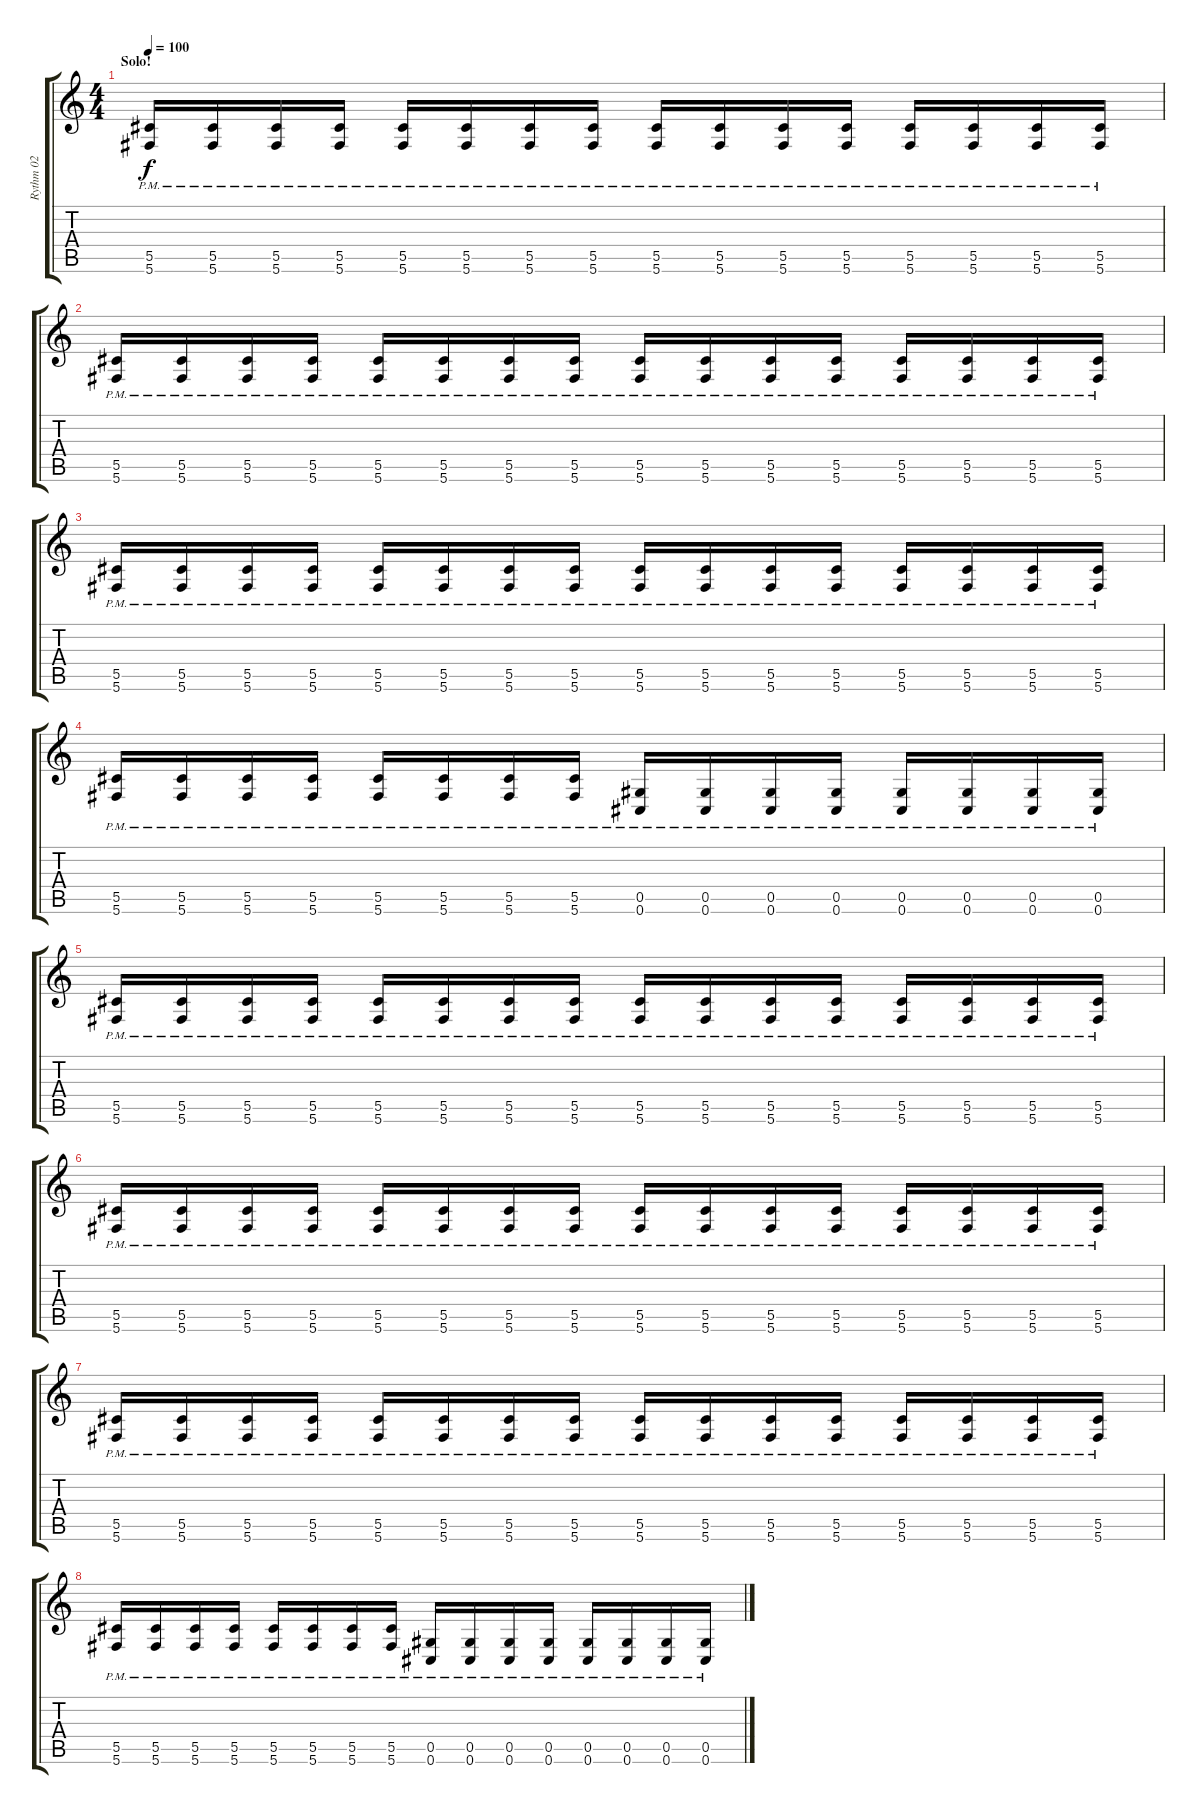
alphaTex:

\track ("Rythm 02" "Rythm 02") {instrument distortionguitar}
\staff {score tabs}
\tuning (Eb4 Bb3 Gb3 Db3 Ab2 Db2) {hide}
\ts (4 4)
\section ("" "Solo!")
\tempo 100
\clef g2
\ks c
(5.5{pm} 5.6{pm}).16{dy f} (5.5{pm} 5.6{pm}).16 (5.5{pm} 5.6{pm}).16 (5.5{pm} 5.6{pm}).16 (5.5{pm} 5.6{pm}).16 (5.5{pm} 5.6{pm}).16 (5.5{pm} 5.6{pm}).16 (5.5{pm} 5.6{pm}).16 (5.5{pm} 5.6{pm}).16 (5.5{pm} 5.6{pm}).16 (5.5{pm} 5.6{pm}).16 (5.5{pm} 5.6{pm}).16 (5.5{pm} 5.6{pm}).16 (5.5{pm} 5.6{pm}).16 (5.5{pm} 5.6{pm}).16 (5.5{pm} 5.6{pm}).16 |
(5.5{pm} 5.6{pm}).16 (5.5{pm} 5.6{pm}).16 (5.5{pm} 5.6{pm}).16 (5.5{pm} 5.6{pm}).16 (5.5{pm} 5.6{pm}).16 (5.5{pm} 5.6{pm}).16 (5.5{pm} 5.6{pm}).16 (5.5{pm} 5.6{pm}).16 (5.5{pm} 5.6{pm}).16 (5.5{pm} 5.6{pm}).16 (5.5{pm} 5.6{pm}).16 (5.5{pm} 5.6{pm}).16 (5.5{pm} 5.6{pm}).16 (5.5{pm} 5.6{pm}).16 (5.5{pm} 5.6{pm}).16 (5.5{pm} 5.6{pm}).16 |
(5.5{pm} 5.6{pm}).16 (5.5{pm} 5.6{pm}).16 (5.5{pm} 5.6{pm}).16 (5.5{pm} 5.6{pm}).16 (5.5{pm} 5.6{pm}).16 (5.5{pm} 5.6{pm}).16 (5.5{pm} 5.6{pm}).16 (5.5{pm} 5.6{pm}).16 (5.5{pm} 5.6{pm}).16 (5.5{pm} 5.6{pm}).16 (5.5{pm} 5.6{pm}).16 (5.5{pm} 5.6{pm}).16 (5.5{pm} 5.6{pm}).16 (5.5{pm} 5.6{pm}).16 (5.5{pm} 5.6{pm}).16 (5.5{pm} 5.6{pm}).16 |
(5.5{pm} 5.6{pm}).16 (5.5{pm} 5.6{pm}).16 (5.5{pm} 5.6{pm}).16 (5.5{pm} 5.6{pm}).16 (5.5{pm} 5.6{pm}).16 (5.5{pm} 5.6{pm}).16 (5.5{pm} 5.6{pm}).16 (5.5{pm} 5.6{pm}).16 (0.5{pm} 0.6{pm}).16 (0.5{pm} 0.6{pm}).16 (0.5{pm} 0.6{pm}).16 (0.5{pm} 0.6{pm}).16 (0.5{pm} 0.6{pm}).16 (0.5{pm} 0.6{pm}).16 (0.5{pm} 0.6{pm}).16 (0.5{pm} 0.6{pm}).16 |
(5.5{pm} 5.6{pm}).16 (5.5{pm} 5.6{pm}).16 (5.5{pm} 5.6{pm}).16 (5.5{pm} 5.6{pm}).16 (5.5{pm} 5.6{pm}).16 (5.5{pm} 5.6{pm}).16 (5.5{pm} 5.6{pm}).16 (5.5{pm} 5.6{pm}).16 (5.5{pm} 5.6{pm}).16 (5.5{pm} 5.6{pm}).16 (5.5{pm} 5.6{pm}).16 (5.5{pm} 5.6{pm}).16 (5.5{pm} 5.6{pm}).16 (5.5{pm} 5.6{pm}).16 (5.5{pm} 5.6{pm}).16 (5.5{pm} 5.6{pm}).16 |
(5.5{pm} 5.6{pm}).16 (5.5{pm} 5.6{pm}).16 (5.5{pm} 5.6{pm}).16 (5.5{pm} 5.6{pm}).16 (5.5{pm} 5.6{pm}).16 (5.5{pm} 5.6{pm}).16 (5.5{pm} 5.6{pm}).16 (5.5{pm} 5.6{pm}).16 (5.5{pm} 5.6{pm}).16 (5.5{pm} 5.6{pm}).16 (5.5{pm} 5.6{pm}).16 (5.5{pm} 5.6{pm}).16 (5.5{pm} 5.6{pm}).16 (5.5{pm} 5.6{pm}).16 (5.5{pm} 5.6{pm}).16 (5.5{pm} 5.6{pm}).16 |
(5.5{pm} 5.6{pm}).16 (5.5{pm} 5.6{pm}).16 (5.5{pm} 5.6{pm}).16 (5.5{pm} 5.6{pm}).16 (5.5{pm} 5.6{pm}).16 (5.5{pm} 5.6{pm}).16 (5.5{pm} 5.6{pm}).16 (5.5{pm} 5.6{pm}).16 (5.5{pm} 5.6{pm}).16 (5.5{pm} 5.6{pm}).16 (5.5{pm} 5.6{pm}).16 (5.5{pm} 5.6{pm}).16 (5.5{pm} 5.6{pm}).16 (5.5{pm} 5.6{pm}).16 (5.5{pm} 5.6{pm}).16 (5.5{pm} 5.6{pm}).16 |
(5.5{pm} 5.6{pm}).16 (5.5{pm} 5.6{pm}).16 (5.5{pm} 5.6{pm}).16 (5.5{pm} 5.6{pm}).16 (5.5{pm} 5.6{pm}).16 (5.5{pm} 5.6{pm}).16 (5.5{pm} 5.6{pm}).16 (5.5{pm} 5.6{pm}).16 (0.5{pm} 0.6{pm}).16 (0.5{pm} 0.6{pm}).16 (0.5{pm} 0.6{pm}).16 (0.5{pm} 0.6{pm}).16 (0.5{pm} 0.6{pm}).16 (0.5{pm} 0.6{pm}).16 (0.5{pm} 0.6{pm}).16 (0.5{pm} 0.6{pm}).16
